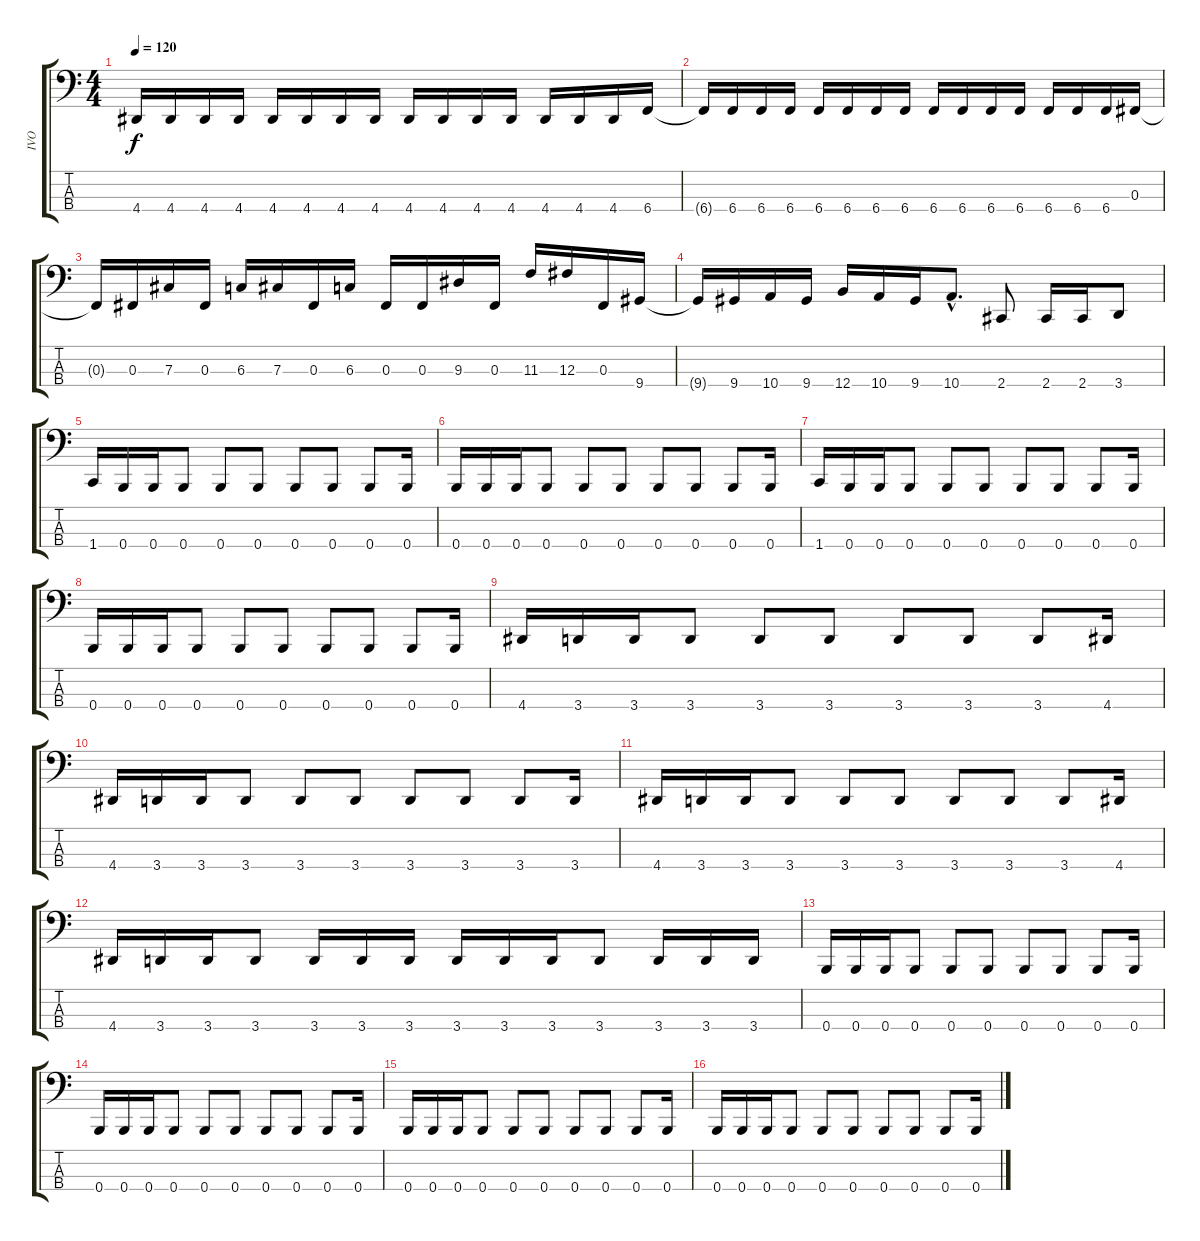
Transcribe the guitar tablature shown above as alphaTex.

\track ("IVO" "IVO") {instrument electricbasspick}
\staff {score tabs}
\tuning (E2 B1 Gb1 B0) {hide}
\ts (4 4)
\tempo 120
\clef f4
\ks c
4.4{t}.16{dy f} 4.4.16 4.4.16 4.4.16 4.4.16 4.4.16 4.4.16 4.4.16 4.4.16 4.4.16 4.4.16 4.4.16 4.4.16 4.4.16 4.4.16 6.4.16 |
6.4{t}.16 6.4.16 6.4.16 6.4.16 6.4.16 6.4.16 6.4.16 6.4.16 6.4.16 6.4.16 6.4.16 6.4.16 6.4.16 6.4.16 6.4.16 0.3.16 |
0.3{t}.16 0.3.16 7.3.16 0.3.16 6.3.16 7.3.16 0.3.16 6.3.16 0.3.16 0.3.16 9.3.16 0.3.16 11.3.16 12.3.16 0.3.16 9.4.16 |
9.4{t}.16 9.4.16 10.4.16 9.4.16 12.4.16 10.4.16 9.4.16 10.4{hac}.8{d} 2.4.8 2.4.16 2.4.16 3.4.8 |
1.4.16 0.4.16 0.4.16 0.4.8 0.4.8 0.4.8 0.4.8 0.4.8 0.4.8 0.4.16 |
0.4.16 0.4.16 0.4.16 0.4.8 0.4.8 0.4.8 0.4.8 0.4.8 0.4.8 0.4.16 |
1.4.16 0.4.16 0.4.16 0.4.8 0.4.8 0.4.8 0.4.8 0.4.8 0.4.8 0.4.16 |
0.4.16 0.4.16 0.4.16 0.4.8 0.4.8 0.4.8 0.4.8 0.4.8 0.4.8 0.4.16 |
4.4.16 3.4.16 3.4.16 3.4.8 3.4.8 3.4.8 3.4.8 3.4.8 3.4.8 4.4.16 |
4.4.16 3.4.16 3.4.16 3.4.8 3.4.8 3.4.8 3.4.8 3.4.8 3.4.8 3.4.16 |
4.4.16 3.4.16 3.4.16 3.4.8 3.4.8 3.4.8 3.4.8 3.4.8 3.4.8 4.4.16 |
4.4.16 3.4.16 3.4.16 3.4.8 3.4.16 3.4.16 3.4.16 3.4.16 3.4.16 3.4.16 3.4.8 3.4.16 3.4.16 3.4.16 |
0.4.16 0.4.16 0.4.16 0.4.8 0.4.8 0.4.8 0.4.8 0.4.8 0.4.8 0.4.16 |
0.4.16 0.4.16 0.4.16 0.4.8 0.4.8 0.4.8 0.4.8 0.4.8 0.4.8 0.4.16 |
0.4.16 0.4.16 0.4.16 0.4.8 0.4.8 0.4.8 0.4.8 0.4.8 0.4.8 0.4.16 |
0.4.16 0.4.16 0.4.16 0.4.8 0.4.8 0.4.8 0.4.8 0.4.8 0.4.8 0.4.16
